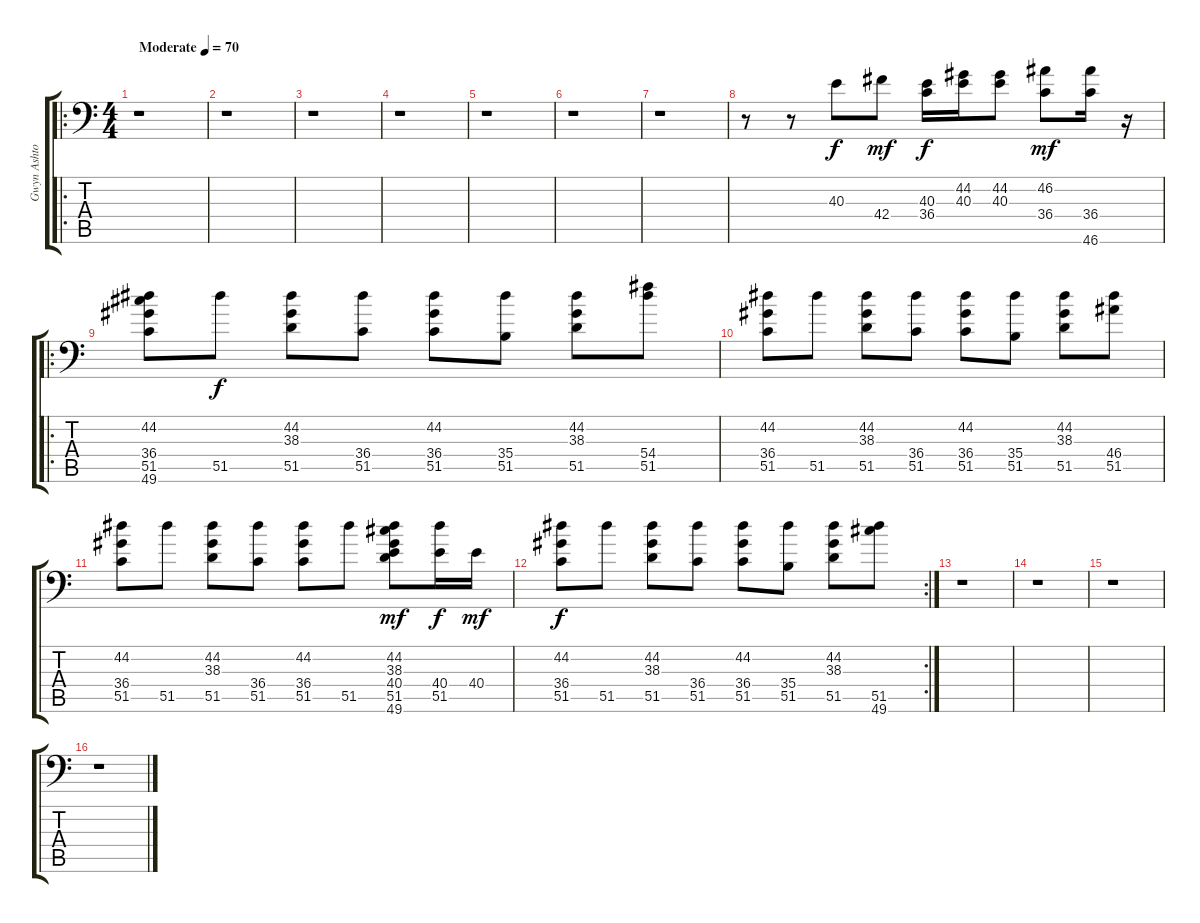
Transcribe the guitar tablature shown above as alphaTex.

\track ("Gwyn Ashton's pedal" "Gwyn Ashto") {instrument acousticgrandpiano}
\staff {score tabs}
\tuning (C-1 C-1 C-1 C-1 C-1 C-1) {hide}
\ro
\ts (4 4)
\tempo (70 "Moderate")
\clef f4
\ks c
r.1{dy f instrument acousticgrandpiano} |
r.1 |
r.1 |
r.1 |
r.1 |
r.1 |
r.1 |
r.8 r.8 40.3.8 42.4.8{dy mf} (40.3 36.4).16{dy f} (44.2 40.3).16 (44.2 40.3).8 (46.2 36.4).8{dy mf} (36.4 46.6).16 r.16 |
\ro
(44.2 36.4 51.5 49.6).8 51.5.8{dy f} (44.2 38.3 51.5).8 (36.4 51.5).8 (44.2 36.4 51.5).8 (35.4 51.5).8 (44.2 38.3 51.5).8 (54.4 51.5).8 |
(44.2 36.4 51.5).8 51.5.8 (44.2 38.3 51.5).8 (36.4 51.5).8 (44.2 36.4 51.5).8 (35.4 51.5).8 (44.2 38.3 51.5).8 (46.4 51.5).8 |
(44.2 36.4 51.5).8 51.5.8 (44.2 38.3 51.5).8 (36.4 51.5).8 (44.2 36.4 51.5).8 51.5.8 (44.2 38.3 40.4 51.5 49.6).8{dy mf} (40.4 51.5).16{dy f} 40.4.16{dy mf} |
\rc 2
(44.2 36.4 51.5).8{dy f} 51.5.8 (44.2 38.3 51.5).8 (36.4 51.5).8 (44.2 36.4 51.5).8 (35.4 51.5).8 (44.2 38.3 51.5).8 (51.5 49.6).8 |
r.1 |
r.1 |
r.1 |
r.1
